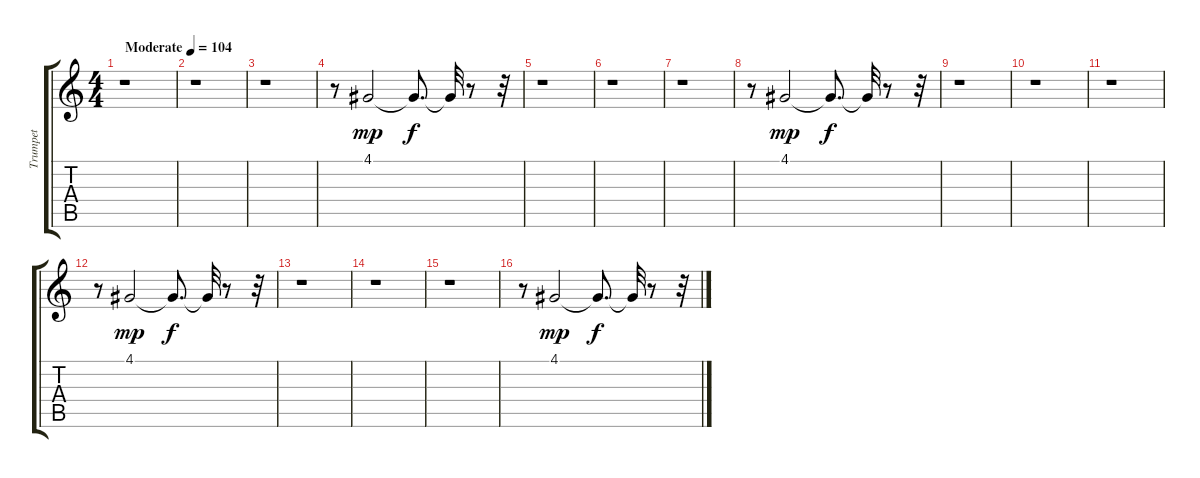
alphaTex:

\track ("Trumpet" "Trumpet") {instrument trumpet}
\staff {score tabs}
\tuning (E4 B3 G3 D3 A2 E2) {hide}
\ts (4 4)
\tempo (104 "Moderate")
\clef g2
\ks c
r.1{dy mp instrument trumpet} |
r.1 |
r.1 |
r.8 4.1.2 4.1{t}.8{d dy f} 4.1{t}.32 r.8 r.32 |
r.1 |
r.1 |
r.1 |
r.8 4.1.2{dy mp} 4.1{t}.8{d dy f} 4.1{t}.32 r.8 r.32 |
r.1 |
r.1 |
r.1 |
r.8 4.1.2{dy mp} 4.1{t}.8{d dy f} 4.1{t}.32 r.8 r.32 |
r.1 |
r.1 |
r.1 |
r.8 4.1.2{dy mp} 4.1{t}.8{d dy f} 4.1{t}.32 r.8 r.32
